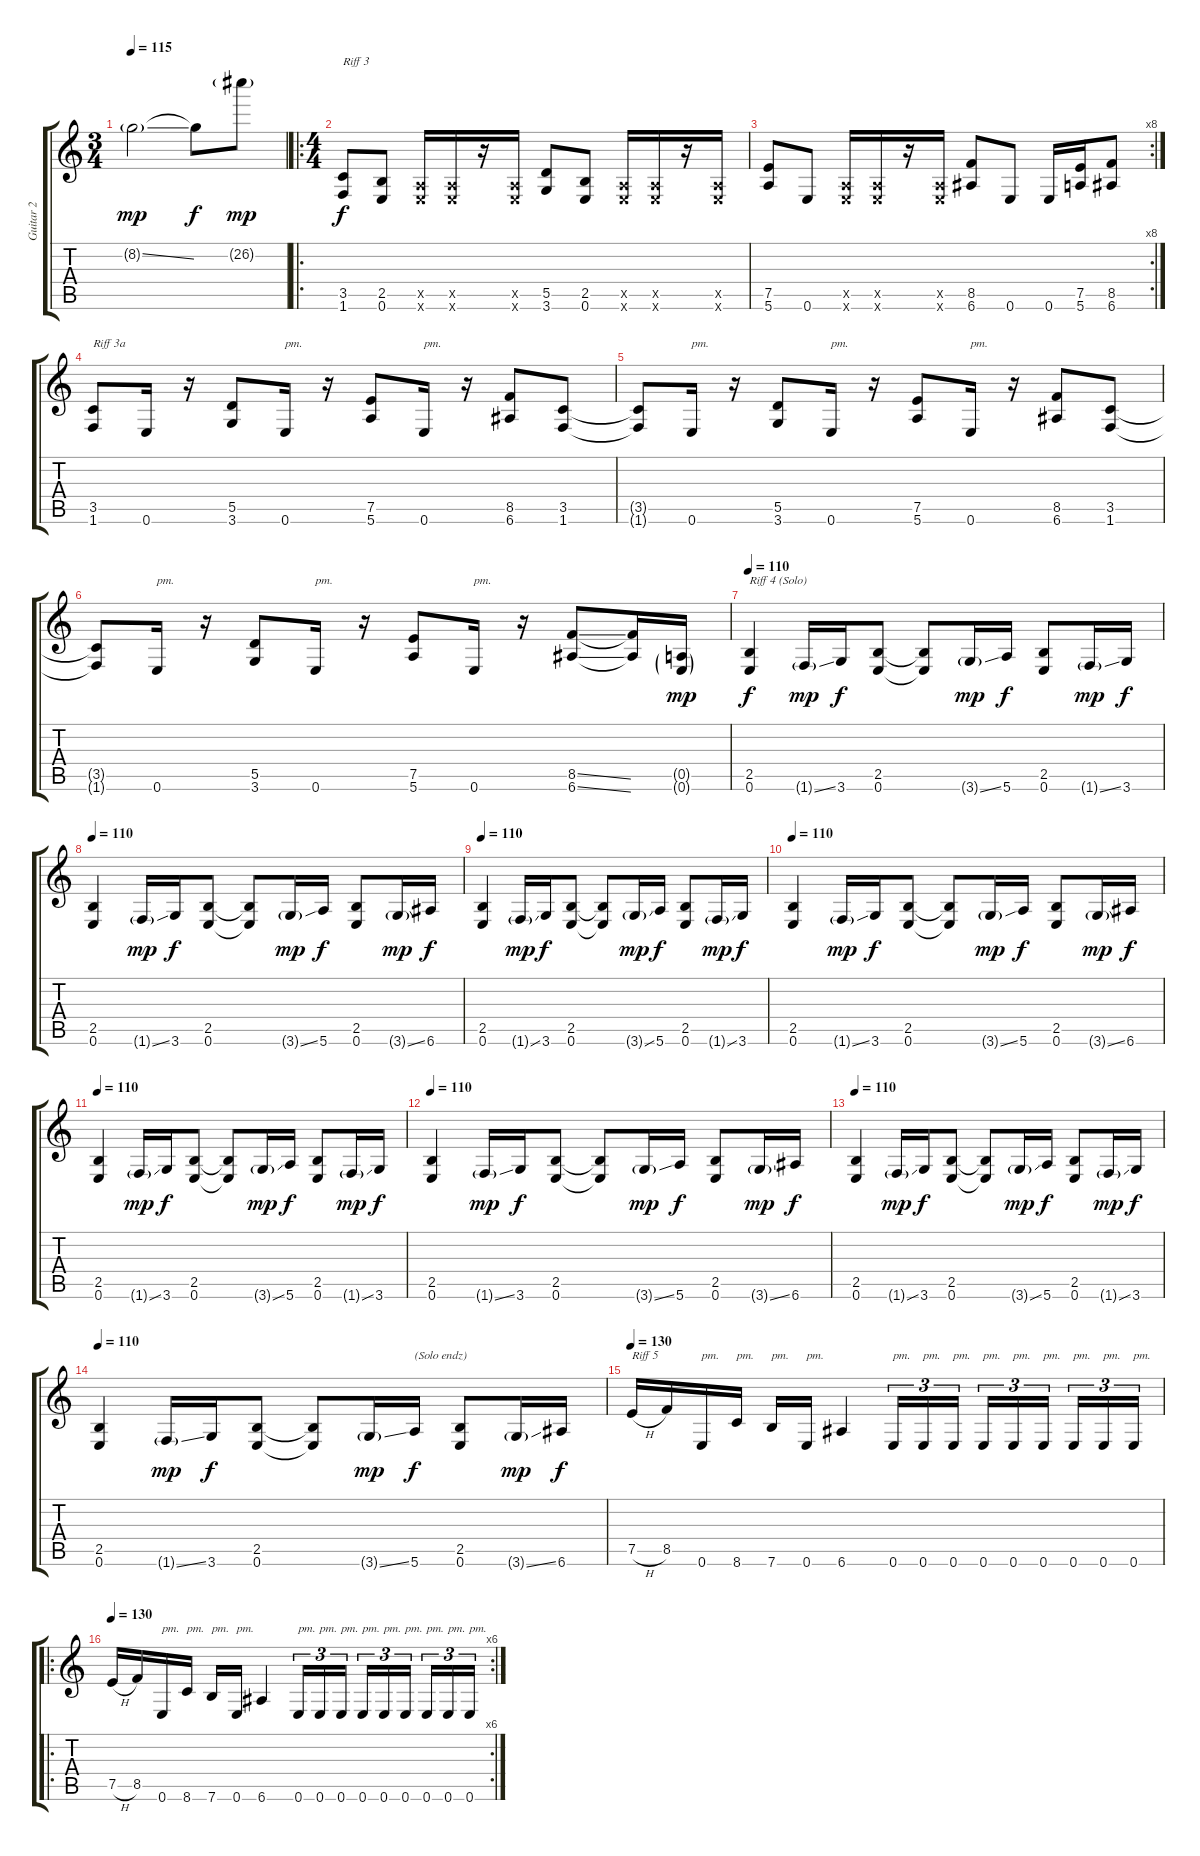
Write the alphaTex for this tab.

\track ("Guitar 2" "Guitar 2") {instrument distortionguitar}
\staff {score tabs}
\tuning (E4 B3 G3 D3 A2 E2) {hide}
\ts (3 4)
\tempo 115
\clef g2
\ks c
8.2{ss g}.2{dy mp} 8.2{t}.8{dy f} 26.2{g}.8{dy mp volume 0} |
\ro
\ts (4 4)
(3.5 1.6).8{txt "Riff 3" dy f volume 12} (2.5 0.6).8 (0.5{x} 0.6{x}).16 (0.5{x} 0.6{x}).16 r.16 (0.5{x} 0.6{x}).16 (5.5 3.6).8 (2.5 0.6).8 (0.5{x} 0.6{x}).16 (0.5{x} 0.6{x}).16 r.16 (0.5{x} 0.6{x}).16 |
\rc 8
(7.5 5.6).8 0.6.8 (0.5{x} 0.6{x}).16 (0.5{x} 0.6{x}).16 r.16 (0.5{x} 0.6{x}).16 (8.5 6.6).8 0.6.8 0.6.16 (7.5 5.6).16 (8.5 6.6).8 |
(3.5 1.6).8{txt "Riff 3a"} 0.6.16 r.16 (5.5 3.6).8 0.6.16{txt "pm."} r.16 (7.5 5.6).8 0.6.16{txt "pm."} r.16 (8.5 6.6).8 (3.5 1.6).8 |
(3.5{t} 1.6{t}).8 0.6.16{txt "pm."} r.16 (5.5 3.6).8 0.6.16{txt "pm."} r.16 (7.5 5.6).8 0.6.16{txt "pm."} r.16 (8.5 6.6).8 (3.5 1.6).8 |
(3.5{t} 1.6{t}).8 0.6.16{txt "pm."} r.16 (5.5 3.6).8 0.6.16{txt "pm."} r.16 (7.5 5.6).8 0.6.16{txt "pm."} r.16 (8.5{ss} 6.6{ss}).8 (8.5{t} 6.6{t}).16 (0.5{g} 0.6{g}).16{dy mp volume 0} |
\tempo 130
\tempo 110
(2.5 0.6).4{txt "Riff 4 (Solo)" dy f volume 13} 1.6{ss g}.16{dy mp} 3.6.16{dy f} (2.5 0.6).8 (2.5{t} 0.6{t}).8 3.6{ss g}.16{dy mp} 5.6.16{dy f} (2.5 0.6).8 1.6{ss g}.16{dy mp} 3.6.16{dy f} |
\tempo 110
(2.5 0.6).4 1.6{ss g}.16{dy mp} 3.6.16{dy f} (2.5 0.6).8 (2.5{t} 0.6{t}).8 3.6{ss g}.16{dy mp} 5.6.16{dy f} (2.5 0.6).8 3.6{ss g}.16{dy mp} 6.6.16{dy f} |
\tempo 130
\tempo 110
(2.5 0.6).4 1.6{ss g}.16{dy mp} 3.6.16{dy f} (2.5 0.6).8 (2.5{t} 0.6{t}).8 3.6{ss g}.16{dy mp} 5.6.16{dy f} (2.5 0.6).8 1.6{ss g}.16{dy mp} 3.6.16{dy f} |
\tempo 110
(2.5 0.6).4 1.6{ss g}.16{dy mp} 3.6.16{dy f} (2.5 0.6).8 (2.5{t} 0.6{t}).8 3.6{ss g}.16{dy mp} 5.6.16{dy f} (2.5 0.6).8 3.6{ss g}.16{dy mp} 6.6.16{dy f} |
\tempo 130
\tempo 110
(2.5 0.6).4 1.6{ss g}.16{dy mp} 3.6.16{dy f} (2.5 0.6).8 (2.5{t} 0.6{t}).8 3.6{ss g}.16{dy mp} 5.6.16{dy f} (2.5 0.6).8 1.6{ss g}.16{dy mp} 3.6.16{dy f} |
\tempo 110
(2.5 0.6).4 1.6{ss g}.16{dy mp} 3.6.16{dy f} (2.5 0.6).8 (2.5{t} 0.6{t}).8 3.6{ss g}.16{dy mp} 5.6.16{dy f} (2.5 0.6).8 3.6{ss g}.16{dy mp} 6.6.16{dy f} |
\tempo 130
\tempo 110
(2.5 0.6).4 1.6{ss g}.16{dy mp} 3.6.16{dy f} (2.5 0.6).8 (2.5{t} 0.6{t}).8 3.6{ss g}.16{dy mp} 5.6.16{dy f} (2.5 0.6).8 1.6{ss g}.16{dy mp} 3.6.16{dy f} |
\tempo 110
(2.5 0.6).4 1.6{ss g}.16{dy mp} 3.6.16{dy f} (2.5 0.6).8 (2.5{t} 0.6{t}).8 3.6{ss g}.16{dy mp} 5.6.16{txt "(Solo endz)" dy f} (2.5 0.6).8 3.6{ss g}.16{dy mp} 6.6.16{dy f} |
\tempo 130
7.5{h}.16{txt "Riff 5"} 8.5.16 0.6.16{txt "pm."} 8.6.16{txt "pm."} 7.6.16{txt "pm."} 0.6.16{txt "pm."} 6.6.4 0.6.16{tu (3 2) txt "pm."} 0.6.16{tu (3 2) txt "pm."} 0.6.16{tu (3 2) txt "pm."} 0.6.16{tu (3 2) txt "pm."} 0.6.16{tu (3 2) txt "pm."} 0.6.16{tu (3 2) txt "pm."} 0.6.16{tu (3 2) txt "pm."} 0.6.16{tu (3 2) txt "pm."} 0.6.16{tu (3 2) txt "pm."} |
\ro
\rc 6
\tempo 130
7.5{h}.16 8.5.16 0.6.16{txt "pm."} 8.6.16{txt "pm."} 7.6.16{txt "pm."} 0.6.16{txt "pm."} 6.6.4 0.6.16{tu (3 2) txt "pm."} 0.6.16{tu (3 2) txt "pm."} 0.6.16{tu (3 2) txt "pm."} 0.6.16{tu (3 2) txt "pm."} 0.6.16{tu (3 2) txt "pm."} 0.6.16{tu (3 2) txt "pm."} 0.6.16{tu (3 2) txt "pm."} 0.6.16{tu (3 2) txt "pm."} 0.6.16{tu (3 2) txt "pm."}
